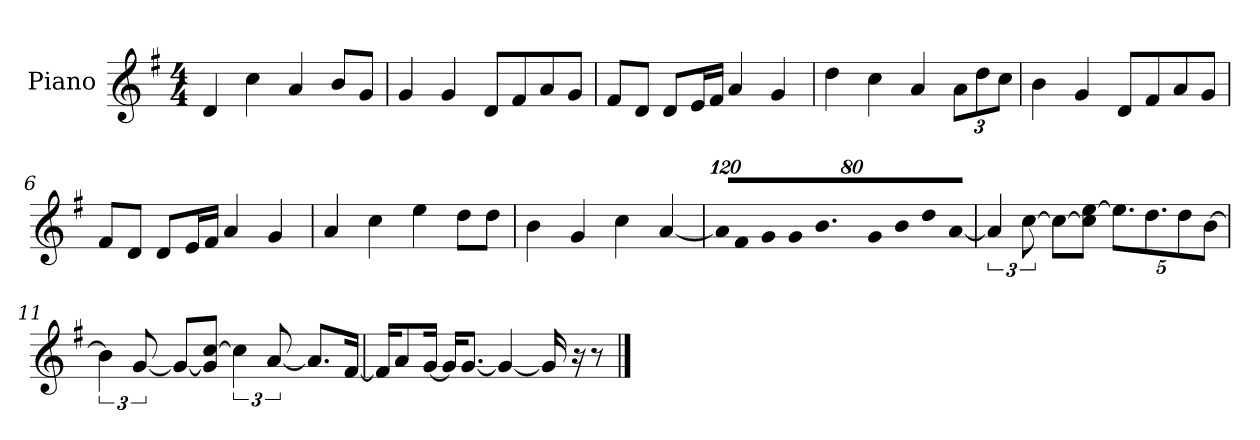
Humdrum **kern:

**kern
*part1
*staff1
*I"Piano
*I'P-no
*clefG2
*k[f#]
*M4/4
*MM90
=1
4d/
4cc\
4a/
8b/L
8g/J
=2
4g/
4g/
8d/L
8f#/
8a/
8g/J
=3
8f#/L
8d/J
8d/L
16e/L
16f#/JJ
4a/
4g/
=4
4dd\
4cc\
4a/
*Xbrackettup
12a\L
12dd\
12cc\J
=5
4b\
4g/
8d/L
8f#/
8a/
8g/J
=6
8f#/L
8d/J
8d/L
16e/L
16f#/JJ
4a/
4g/
!!LO:LB:g=z
=7
4a/
4cc\
4ee\
8dd\L
8dd\J
=8
4b\
4g/
4cc\
[4a/
=9
!LO:N:vis=16
1920%107a/KL]
!LO:N:vis=8
640%71f#/
!LO:N:vis=8
640%71g/
!LO:N:vis=8
640%71g/
9.b/
!LO:N:vis=8
640%71g/
!LO:N:vis=8
640%71b/
!LO:N:vis=8
640%71dd/
!LO:N:vis=8
[640%71a/J
=10
*brackettup
6a/]
[12cc\
8cc\L_
8cc\] [8ee\J
*Xbrackettup
10.ee\L]
10.dd\
10dd\
[10b\J
=11
*brackettup
6b\]
[12g/
8g/L_
8g/] [8cc/J
6cc\]
[12a/
8.a/L]
[16f#/Jk
!!LO:LB:g=z
=12
16f#/KL]
8a/
[16g/Jk
16g/KL]
[8.g/J
4g/_
16g/]
16r
8r
==
*-
